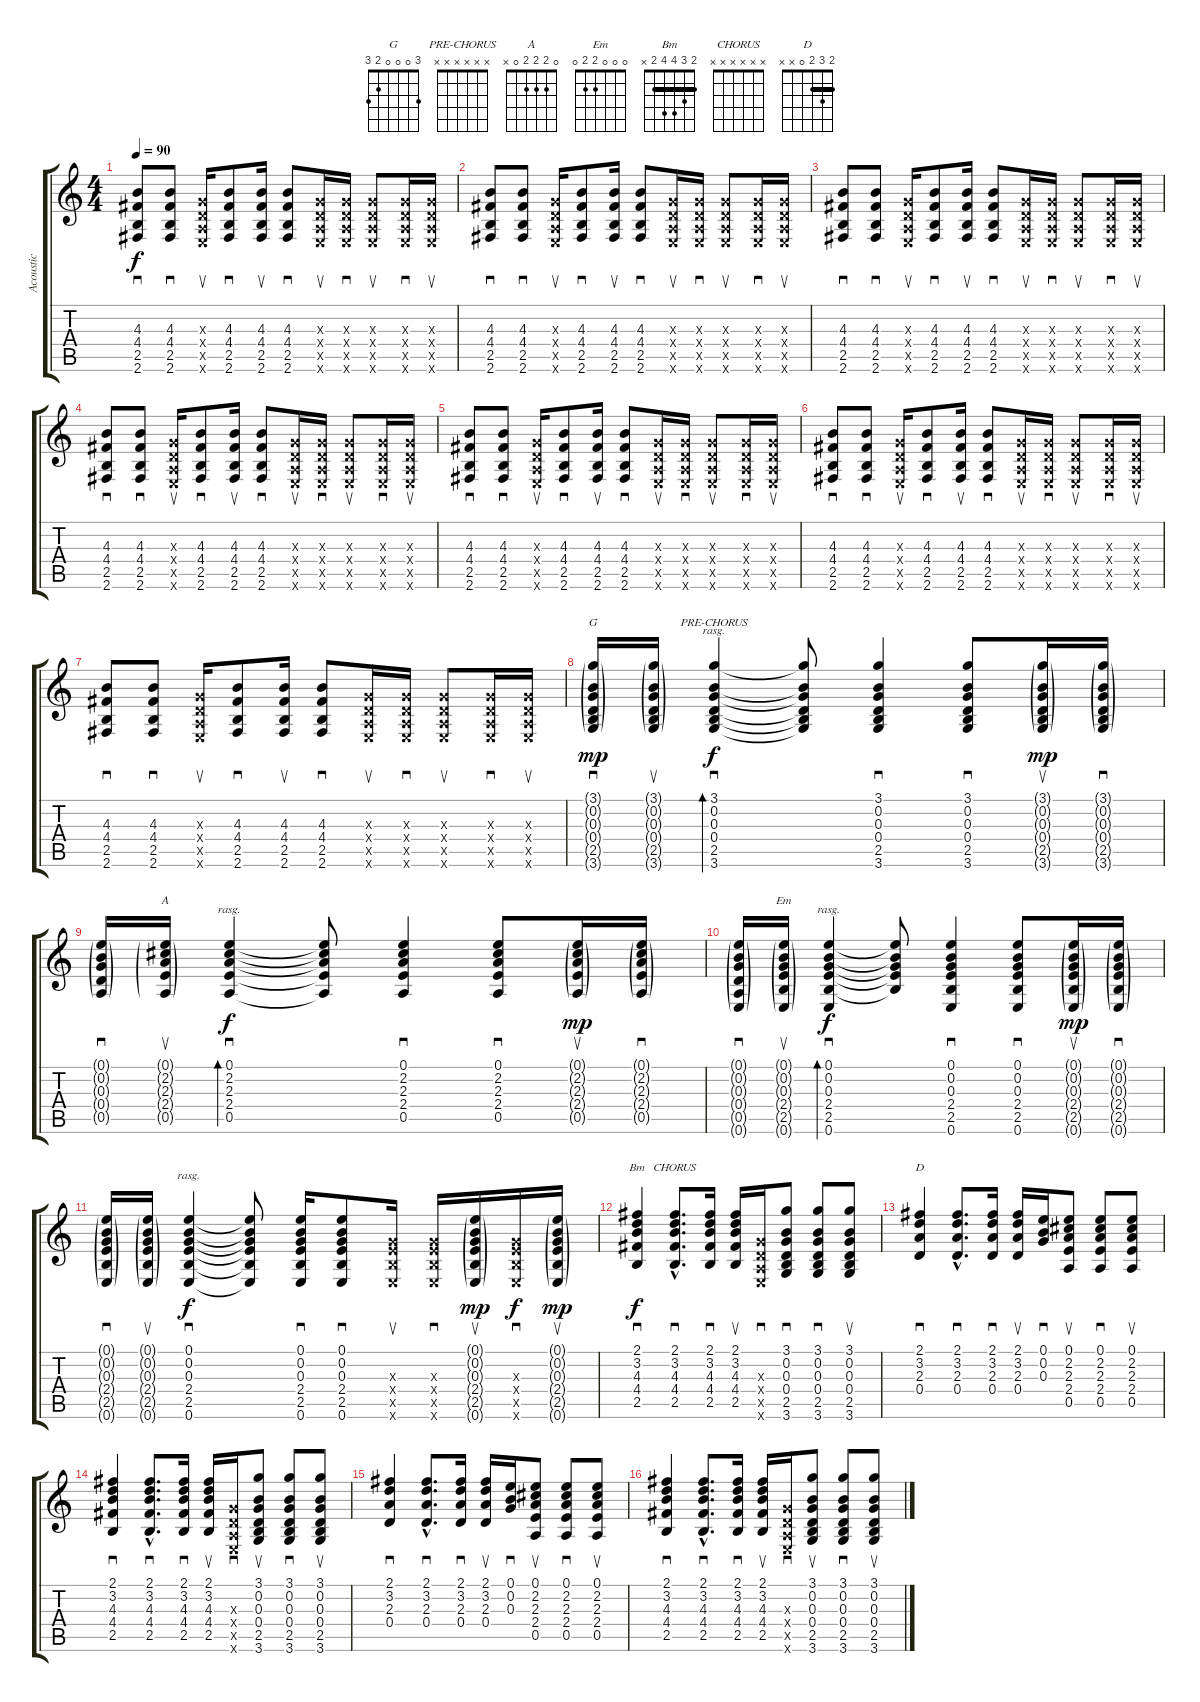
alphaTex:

\track ("Acoustic" "Acoustic") {instrument acousticguitarsteel}
\staff {score tabs}
\tuning (E4 B3 G3 D3 A2 E2) {hide}
\chord ("G" 3 0 0 0 2 3)
\chord ("PRE-CHORUS" x x x x x x)
\chord ("A" 0 2 2 2 0 x)
\chord ("Em" 0 0 0 2 2 0)
\chord ("Bm" 2 3 4 4 2 x) {barre 2}
\chord ("CHORUS" x x x x x x)
\chord ("D" 2 3 2 0 x x) {barre 2}
\ts (4 4)
\tempo 90
\clef g2
\ks c
(4.3 4.4 2.5 2.6).8{sd dy f} (4.3 4.4 2.5 2.6).8{sd} (0.3{x} 0.4{x} 0.5{x} 0.6{x}).16{su} (4.3 4.4 2.5 2.6).8{sd} (4.3 4.4 2.5 2.6).16{su} (4.3 4.4 2.5 2.6).8{sd} (0.3{x} 0.4{x} 0.5{x} 0.6{x}).16{su} (0.3{x} 0.4{x} 0.5{x} 0.6{x}).16{sd} (0.3{x} 0.4{x} 0.5{x} 0.6{x}).8{su} (0.3{x} 0.4{x} 0.5{x} 0.6{x}).16{sd} (0.3{x} 0.4{x} 0.5{x} 0.6{x}).16{su} |
(4.3 4.4 2.5 2.6).8{sd} (4.3 4.4 2.5 2.6).8{sd} (0.3{x} 0.4{x} 0.5{x} 0.6{x}).16{su} (4.3 4.4 2.5 2.6).8{sd} (4.3 4.4 2.5 2.6).16{su} (4.3 4.4 2.5 2.6).8{sd} (0.3{x} 0.4{x} 0.5{x} 0.6{x}).16{su} (0.3{x} 0.4{x} 0.5{x} 0.6{x}).16{sd} (0.3{x} 0.4{x} 0.5{x} 0.6{x}).8{su} (0.3{x} 0.4{x} 0.5{x} 0.6{x}).16{sd} (0.3{x} 0.4{x} 0.5{x} 0.6{x}).16{su} |
(4.3 4.4 2.5 2.6).8{sd} (4.3 4.4 2.5 2.6).8{sd} (0.3{x} 0.4{x} 0.5{x} 0.6{x}).16{su} (4.3 4.4 2.5 2.6).8{sd} (4.3 4.4 2.5 2.6).16{su} (4.3 4.4 2.5 2.6).8{sd} (0.3{x} 0.4{x} 0.5{x} 0.6{x}).16{su} (0.3{x} 0.4{x} 0.5{x} 0.6{x}).16{sd} (0.3{x} 0.4{x} 0.5{x} 0.6{x}).8{su} (0.3{x} 0.4{x} 0.5{x} 0.6{x}).16{sd} (0.3{x} 0.4{x} 0.5{x} 0.6{x}).16{su} |
(4.3 4.4 2.5 2.6).8{sd} (4.3 4.4 2.5 2.6).8{sd} (0.3{x} 0.4{x} 0.5{x} 0.6{x}).16{su} (4.3 4.4 2.5 2.6).8{sd} (4.3 4.4 2.5 2.6).16{su} (4.3 4.4 2.5 2.6).8{sd} (0.3{x} 0.4{x} 0.5{x} 0.6{x}).16{su} (0.3{x} 0.4{x} 0.5{x} 0.6{x}).16{sd} (0.3{x} 0.4{x} 0.5{x} 0.6{x}).8{su} (0.3{x} 0.4{x} 0.5{x} 0.6{x}).16{sd} (0.3{x} 0.4{x} 0.5{x} 0.6{x}).16{su} |
(4.3 4.4 2.5 2.6).8{sd} (4.3 4.4 2.5 2.6).8{sd} (0.3{x} 0.4{x} 0.5{x} 0.6{x}).16{su} (4.3 4.4 2.5 2.6).8{sd} (4.3 4.4 2.5 2.6).16{su} (4.3 4.4 2.5 2.6).8{sd} (0.3{x} 0.4{x} 0.5{x} 0.6{x}).16{su} (0.3{x} 0.4{x} 0.5{x} 0.6{x}).16{sd} (0.3{x} 0.4{x} 0.5{x} 0.6{x}).8{su} (0.3{x} 0.4{x} 0.5{x} 0.6{x}).16{sd} (0.3{x} 0.4{x} 0.5{x} 0.6{x}).16{su} |
(4.3 4.4 2.5 2.6).8{sd} (4.3 4.4 2.5 2.6).8{sd} (0.3{x} 0.4{x} 0.5{x} 0.6{x}).16{su} (4.3 4.4 2.5 2.6).8{sd} (4.3 4.4 2.5 2.6).16{su} (4.3 4.4 2.5 2.6).8{sd} (0.3{x} 0.4{x} 0.5{x} 0.6{x}).16{su} (0.3{x} 0.4{x} 0.5{x} 0.6{x}).16{sd} (0.3{x} 0.4{x} 0.5{x} 0.6{x}).8{su} (0.3{x} 0.4{x} 0.5{x} 0.6{x}).16{sd} (0.3{x} 0.4{x} 0.5{x} 0.6{x}).16{su} |
(4.3 4.4 2.5 2.6).8{sd} (4.3 4.4 2.5 2.6).8{sd} (0.3{x} 0.4{x} 0.5{x} 0.6{x}).16{su} (4.3 4.4 2.5 2.6).8{sd} (4.3 4.4 2.5 2.6).16{su} (4.3 4.4 2.5 2.6).8{sd} (0.3{x} 0.4{x} 0.5{x} 0.6{x}).16{su} (0.3{x} 0.4{x} 0.5{x} 0.6{x}).16{sd} (0.3{x} 0.4{x} 0.5{x} 0.6{x}).8{su} (0.3{x} 0.4{x} 0.5{x} 0.6{x}).16{sd} (0.3{x} 0.4{x} 0.5{x} 0.6{x}).16{su} |
(3.1{g} 0.2{g} 0.3{g} 0.4{g} 2.5{g} 3.6{g}).16{sd ch "G" dy mp} (3.1{g} 0.2{g} 0.3{g} 0.4{g} 2.5{g} 3.6{g}).16{su} (3.1 0.2 0.3 0.4 2.5 3.6).4{sd bd 60 ch "PRE-CHORUS" rasg ii dy f} (3.1{t} 0.2{t} 0.3{t} 0.4{t} 2.5{t} 3.6{t}).8 (3.1 0.2 0.3 0.4 2.5 3.6).4{sd} (3.1 0.2 0.3 0.4 2.5 3.6).8{sd} (3.1{g} 0.2{g} 0.3{g} 0.4{g} 2.5{g} 3.6{g}).16{su dy mp} (3.1{g} 0.2{g} 0.3{g} 0.4{g} 2.5{g} 3.6{g}).16{sd} |
(0.1{g} 0.2{g} 0.3{g} 0.4{g} 0.5{g}).16{sd} (0.1{g} 2.2{g} 2.3{g} 2.4{g} 0.5{g}).16{su ch "A"} (0.1 2.2 2.3 2.4 0.5).4{sd bd 60 rasg ii dy f} (0.1{t} 2.2{t} 2.3{t} 2.4{t} 0.5{t}).8 (0.1 2.2 2.3 2.4 0.5).4{sd} (0.1 2.2 2.3 2.4 0.5).8{sd} (0.1{g} 2.2{g} 2.3{g} 2.4{g} 0.5{g}).16{su dy mp} (0.1{g} 2.2{g} 2.3{g} 2.4{g} 0.5{g}).16{sd} |
(0.1{g} 0.2{g} 0.3{g} 0.4{g} 0.5{g} 0.6{g}).16{sd} (0.1{g} 0.2{g} 0.3{g} 2.4{g} 2.5{g} 0.6{g}).16{su ch "Em"} (0.1 0.2 0.3 2.4 2.5 0.6).4{sd bd 60 rasg ii dy f} (0.1{t} 0.2{t} 0.3{t} 2.4{t} 2.5{t}).8 (0.1 0.2 0.3 2.4 2.5 0.6).4{sd} (0.1 0.2 0.3 2.4 2.5 0.6).8{sd} (0.1{g} 0.2{g} 0.3{g} 2.4{g} 2.5{g} 0.6{g}).16{su dy mp} (0.1{g} 0.2{g} 0.3{g} 2.4{g} 2.5{g} 0.6{g}).16{sd} |
(0.1{g} 0.2{g} 0.3{g} 2.4{g} 2.5{g} 0.6{g}).16{sd} (0.1{g} 0.2{g} 0.3{g} 2.4{g} 2.5{g} 0.6{g}).16{su} (0.1 0.2 0.3 2.4 2.5 0.6).4{sd rasg ii dy f} (0.1{t} 0.2{t} 0.3{t} 2.4{t} 2.5{t} 0.6{t}).8 (0.1 0.2 0.3 2.4 2.5 0.6).16{sd} (0.1 0.2 0.3 2.4 2.5 0.6).8{sd} (0.3{x} 2.4{x} 2.5{x} 0.6{x}).16{su} (0.3{x} 2.4{x} 2.5{x} 0.6{x}).16{sd} (0.1{g} 0.2{g} 0.3{g} 2.4{g} 2.5{g} 0.6{g}).16{su dy mp} (0.3{x} 2.4{x} 2.5{x} 0.6{x}).16{sd dy f} (0.1{g} 0.2{g} 0.3{g} 2.4{g} 2.5{g} 0.6{g}).16{su dy mp} |
(2.1 3.2 4.3 4.4 2.5).4{sd ch "Bm" dy f} (2.1{hac} 3.2{hac} 4.3{hac} 4.4{hac} 2.5{hac}).8{d sd ch "CHORUS"} (2.1 3.2 4.3 4.4 2.5).16{sd} (2.1 3.2 4.3 4.4 2.5).16{su} (0.3{x} 0.4{x} 0.5{x} 0.6{x}).16{sd} (3.1 0.2 0.3 0.4 2.5 3.6).8{sd} (3.1 0.2 0.3 0.4 2.5 3.6).8{sd} (3.1 0.2 0.3 0.4 2.5 3.6).8{su} |
(2.1 3.2 2.3 0.4).4{sd ch "D"} (2.1{hac} 3.2{hac} 2.3{hac} 0.4{hac}).8{d sd} (2.1 3.2 2.3 0.4).16{sd} (2.1 3.2 2.3 0.4).16{su} (0.1 0.2 0.3).16{sd} (0.1 2.2 2.3 2.4 0.5).8{su} (0.1 2.2 2.3 2.4 0.5).8{sd} (0.1 2.2 2.3 2.4 0.5).8{su} |
(2.1 3.2 4.3 4.4 2.5).4{sd} (2.1{hac} 3.2{hac} 4.3{hac} 4.4{hac} 2.5{hac}).8{d sd} (2.1 3.2 4.3 4.4 2.5).16{sd} (2.1 3.2 4.3 4.4 2.5).16{su} (0.3{x} 0.4{x} 0.5{x} 0.6{x}).16{sd} (3.1 0.2 0.3 0.4 2.5 3.6).8{su} (3.1 0.2 0.3 0.4 2.5 3.6).8{sd} (3.1 0.2 0.3 0.4 2.5 3.6).8{su} |
(2.1 3.2 2.3 0.4).4{sd} (2.1{hac} 3.2{hac} 2.3{hac} 0.4{hac}).8{d sd} (2.1 3.2 2.3 0.4).16{sd} (2.1 3.2 2.3 0.4).16{su} (0.1 0.2 0.3).16{sd} (0.1 2.2 2.3 2.4 0.5).8{su} (0.1 2.2 2.3 2.4 0.5).8{sd} (0.1 2.2 2.3 2.4 0.5).8{su} |
(2.1 3.2 4.3 4.4 2.5).4{sd} (2.1{hac} 3.2{hac} 4.3{hac} 4.4{hac} 2.5{hac}).8{d sd} (2.1 3.2 4.3 4.4 2.5).16{sd} (2.1 3.2 4.3 4.4 2.5).16{su} (0.3{x} 0.4{x} 0.5{x} 0.6{x}).16{sd} (3.1 0.2 0.3 0.4 2.5 3.6).8{su} (3.1 0.2 0.3 0.4 2.5 3.6).8{sd} (3.1 0.2 0.3 0.4 2.5 3.6).8{su}
